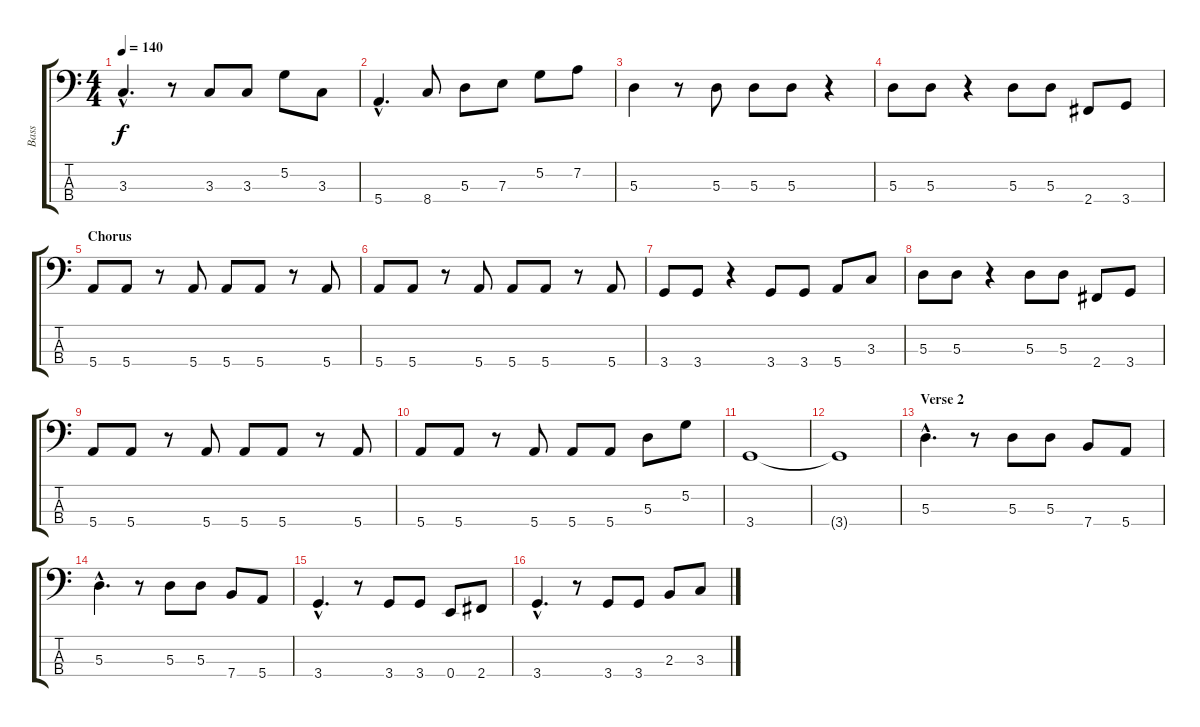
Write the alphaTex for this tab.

\track ("Bass" "Bass") {instrument electricbasspick}
\staff {score tabs}
\tuning (G2 D2 A1 E1) {hide}
\ts (4 4)
\tempo 140
\clef f4
\ks c
3.3{hac}.4{d dy f} r.8 3.3.8 3.3.8 5.2.8 3.3.8 |
5.4{hac}.4{d} 8.4.8 5.3.8 7.3.8 5.2.8 7.2.8 |
5.3.4 r.8 5.3.8 5.3.8 5.3.8 r.4 |
5.3.8 5.3.8 r.4 5.3.8 5.3.8 2.4.8 3.4.8 |
\section ("" "Chorus")
5.4.8 5.4.8 r.8 5.4.8 5.4.8 5.4.8 r.8 5.4.8 |
5.4.8 5.4.8 r.8 5.4.8 5.4.8 5.4.8 r.8 5.4.8 |
3.4.8 3.4.8 r.4 3.4.8 3.4.8 5.4.8 3.3.8 |
5.3.8 5.3.8 r.4 5.3.8 5.3.8 2.4.8 3.4.8 |
5.4.8 5.4.8 r.8 5.4.8 5.4.8 5.4.8 r.8 5.4.8 |
5.4.8 5.4.8 r.8 5.4.8 5.4.8 5.4.8 5.3.8 5.2.8 |
3.4.1 |
3.4{t}.1 |
\section ("" "Verse 2")
5.3{hac}.4{d} r.8 5.3.8 5.3.8 7.4.8 5.4.8 |
5.3{hac}.4{d} r.8 5.3.8 5.3.8 7.4.8 5.4.8 |
3.4{hac}.4{d} r.8 3.4.8 3.4.8 0.4.8 2.4.8 |
3.4{hac}.4{d} r.8 3.4.8 3.4.8 2.3.8 3.3.8
